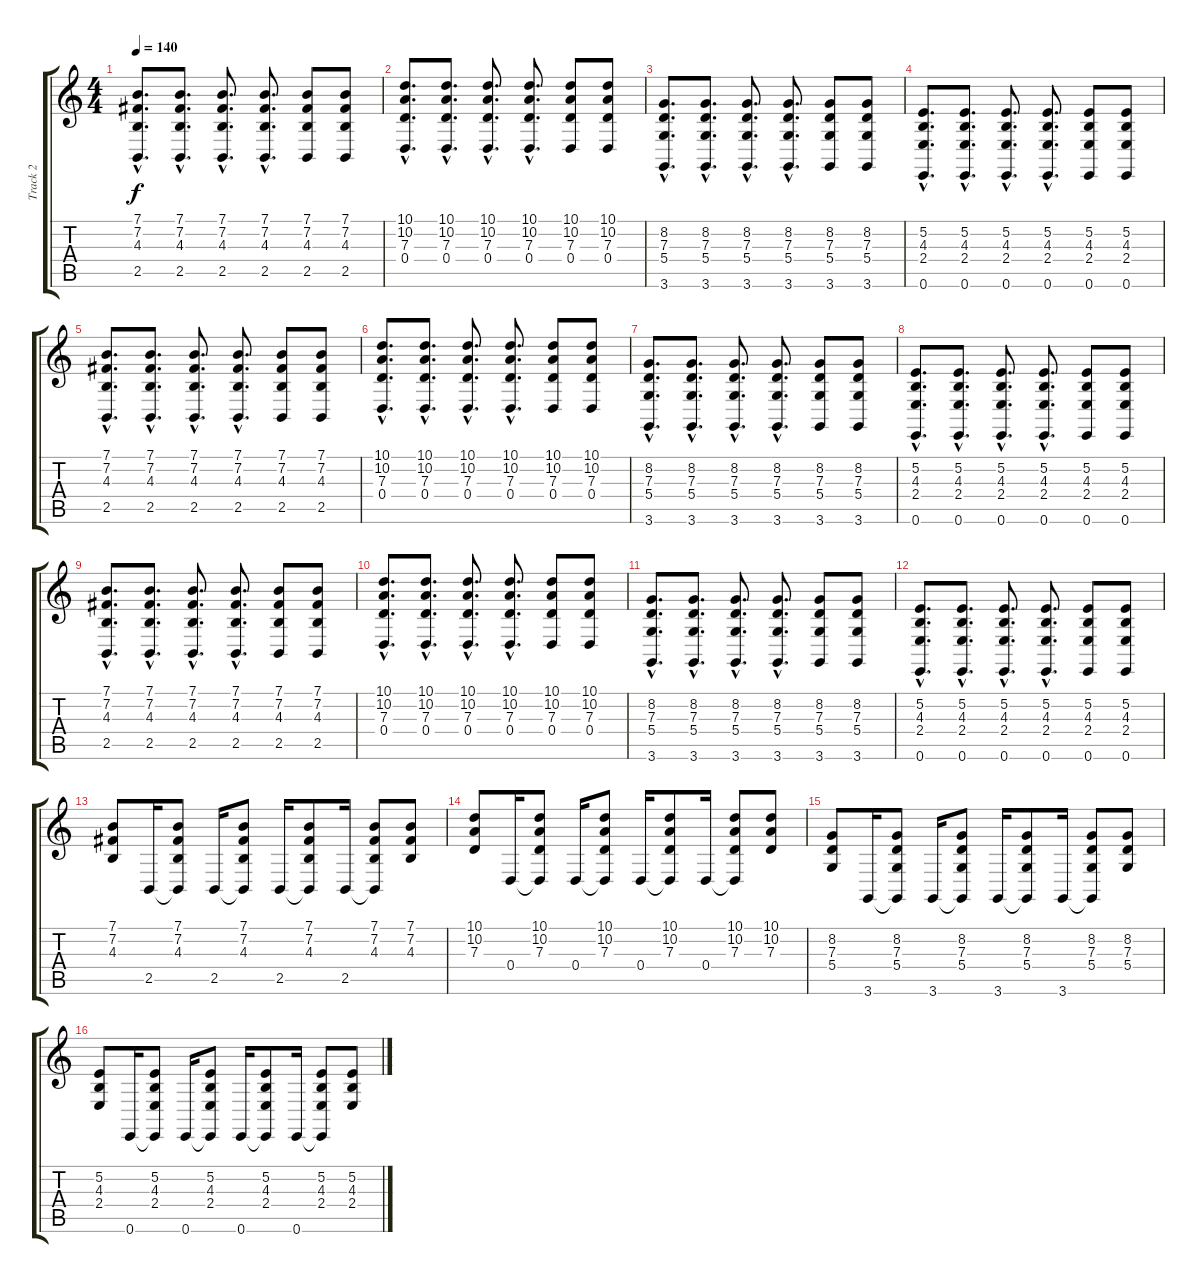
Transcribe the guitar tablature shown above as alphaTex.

\track ("Track 2" "Track 2") {instrument acousticgrandpiano}
\staff {score tabs}
\tuning (E4 B3 G3 D3 A2 E2) {hide}
\ts (4 4)
\tempo 140
\clef g2
\ks c
(7.1{hac} 7.2{hac} 4.3{hac} 2.5{hac}).8{d dy f} (7.1{hac} 7.2{hac} 4.3{hac} 2.5{hac}).8{d} (7.1{hac} 7.2{hac} 4.3{hac} 2.5{hac}).8{d} (7.1{hac} 7.2{hac} 4.3{hac} 2.5{hac}).8{d} (7.1 7.2 4.3 2.5).8 (7.1 7.2 4.3 2.5).8 |
(10.1{hac} 10.2{hac} 7.3{hac} 0.4{hac}).8{d} (10.1{hac} 10.2{hac} 7.3{hac} 0.4{hac}).8{d} (10.1{hac} 10.2{hac} 7.3{hac} 0.4{hac}).8{d} (10.1{hac} 10.2{hac} 7.3{hac} 0.4{hac}).8{d} (10.1 10.2 7.3 0.4).8 (10.1 10.2 7.3 0.4).8 |
(8.2{hac} 7.3{hac} 5.4{hac} 3.6{hac}).8{d} (8.2{hac} 7.3{hac} 5.4{hac} 3.6{hac}).8{d} (8.2{hac} 7.3{hac} 5.4{hac} 3.6{hac}).8{d} (8.2{hac} 7.3{hac} 5.4{hac} 3.6{hac}).8{d} (8.2 7.3 5.4 3.6).8 (8.2 7.3 5.4 3.6).8 |
(5.2{hac} 4.3{hac} 2.4{hac} 0.6{hac}).8{d} (5.2{hac} 4.3{hac} 2.4{hac} 0.6{hac}).8{d} (5.2{hac} 4.3{hac} 2.4{hac} 0.6{hac}).8{d} (5.2{hac} 4.3{hac} 2.4{hac} 0.6{hac}).8{d} (5.2 4.3 2.4 0.6).8 (5.2 4.3 2.4 0.6).8 |
(7.1{hac} 7.2{hac} 4.3{hac} 2.5{hac}).8{d} (7.1{hac} 7.2{hac} 4.3{hac} 2.5{hac}).8{d} (7.1{hac} 7.2{hac} 4.3{hac} 2.5{hac}).8{d} (7.1{hac} 7.2{hac} 4.3{hac} 2.5{hac}).8{d} (7.1 7.2 4.3 2.5).8 (7.1 7.2 4.3 2.5).8 |
(10.1{hac} 10.2{hac} 7.3{hac} 0.4{hac}).8{d} (10.1{hac} 10.2{hac} 7.3{hac} 0.4{hac}).8{d} (10.1{hac} 10.2{hac} 7.3{hac} 0.4{hac}).8{d} (10.1{hac} 10.2{hac} 7.3{hac} 0.4{hac}).8{d} (10.1 10.2 7.3 0.4).8 (10.1 10.2 7.3 0.4).8 |
(8.2{hac} 7.3{hac} 5.4{hac} 3.6{hac}).8{d} (8.2{hac} 7.3{hac} 5.4{hac} 3.6{hac}).8{d} (8.2{hac} 7.3{hac} 5.4{hac} 3.6{hac}).8{d} (8.2{hac} 7.3{hac} 5.4{hac} 3.6{hac}).8{d} (8.2 7.3 5.4 3.6).8 (8.2 7.3 5.4 3.6).8 |
(5.2{hac} 4.3{hac} 2.4{hac} 0.6{hac}).8{d} (5.2{hac} 4.3{hac} 2.4{hac} 0.6{hac}).8{d} (5.2{hac} 4.3{hac} 2.4{hac} 0.6{hac}).8{d} (5.2{hac} 4.3{hac} 2.4{hac} 0.6{hac}).8{d} (5.2 4.3 2.4 0.6).8 (5.2 4.3 2.4 0.6).8 |
(7.1{hac} 7.2{hac} 4.3{hac} 2.5{hac}).8{d} (7.1{hac} 7.2{hac} 4.3{hac} 2.5{hac}).8{d} (7.1{hac} 7.2{hac} 4.3{hac} 2.5{hac}).8{d} (7.1{hac} 7.2{hac} 4.3{hac} 2.5{hac}).8{d} (7.1 7.2 4.3 2.5).8 (7.1 7.2 4.3 2.5).8 |
(10.1{hac} 10.2{hac} 7.3{hac} 0.4{hac}).8{d} (10.1{hac} 10.2{hac} 7.3{hac} 0.4{hac}).8{d} (10.1{hac} 10.2{hac} 7.3{hac} 0.4{hac}).8{d} (10.1{hac} 10.2{hac} 7.3{hac} 0.4{hac}).8{d} (10.1 10.2 7.3 0.4).8 (10.1 10.2 7.3 0.4).8 |
(8.2{hac} 7.3{hac} 5.4{hac} 3.6{hac}).8{d} (8.2{hac} 7.3{hac} 5.4{hac} 3.6{hac}).8{d} (8.2{hac} 7.3{hac} 5.4{hac} 3.6{hac}).8{d} (8.2{hac} 7.3{hac} 5.4{hac} 3.6{hac}).8{d} (8.2 7.3 5.4 3.6).8 (8.2 7.3 5.4 3.6).8 |
(5.2{hac} 4.3{hac} 2.4{hac} 0.6{hac}).8{d} (5.2{hac} 4.3{hac} 2.4{hac} 0.6{hac}).8{d} (5.2{hac} 4.3{hac} 2.4{hac} 0.6{hac}).8{d} (5.2{hac} 4.3{hac} 2.4{hac} 0.6{hac}).8{d} (5.2 4.3 2.4 0.6).8 (5.2 4.3 2.4 0.6).8 |
(7.1 7.2 4.3).8 2.5.16 (7.1 7.2 4.3 2.5{t}).8 2.5.16 (7.1 7.2 4.3 2.5{t}).8 2.5.16 (7.1 7.2 4.3 2.5{t}).8 2.5.16 (7.1 7.2 4.3 2.5{t}).8 (7.1 7.2 4.3).8 |
(10.1 10.2 7.3).8 0.4.16 (10.1 10.2 7.3 0.4{t}).8 0.4.16 (10.1 10.2 7.3 0.4{t}).8 0.4.16 (10.1 10.2 7.3 0.4{t}).8 0.4.16 (10.1 10.2 7.3 0.4{t}).8 (10.1 10.2 7.3).8 |
(8.2 7.3 5.4).8 3.6.16 (8.2 7.3 5.4 3.6{t}).8 3.6.16 (8.2 7.3 5.4 3.6{t}).8 3.6.16 (8.2 7.3 5.4 3.6{t}).8 3.6.16 (8.2 7.3 5.4 3.6{t}).8 (8.2 7.3 5.4).8 |
(5.2 4.3 2.4).8 0.6.16 (5.2 4.3 2.4 0.6{t}).8 0.6.16 (5.2 4.3 2.4 0.6{t}).8 0.6.16 (5.2 4.3 2.4 0.6{t}).8 0.6.16 (5.2 4.3 2.4 0.6{t}).8 (5.2 4.3 2.4).8
